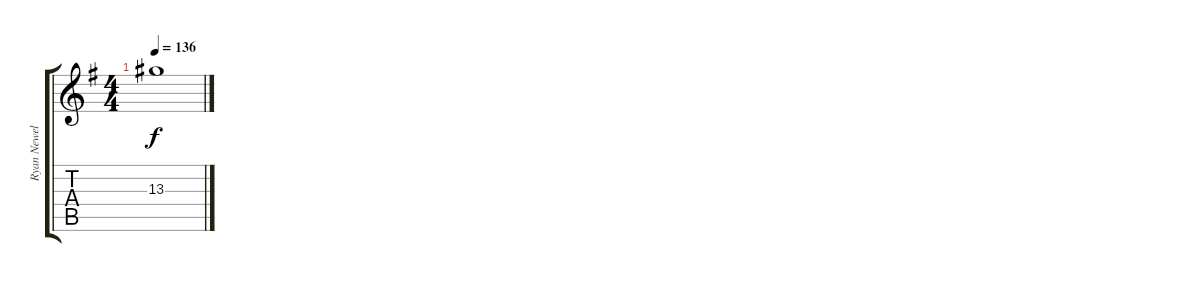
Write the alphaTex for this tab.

\track ("Ryan Newell Solo" "Ryan Newel") {instrument distortionguitar}
\staff {score tabs}
\tuning (E4 B3 G3 D3 A2 E2) {hide}
\ts (4 4)
\tempo 136
\clef g2
\ks g
13.3{t}.1{dy f}
